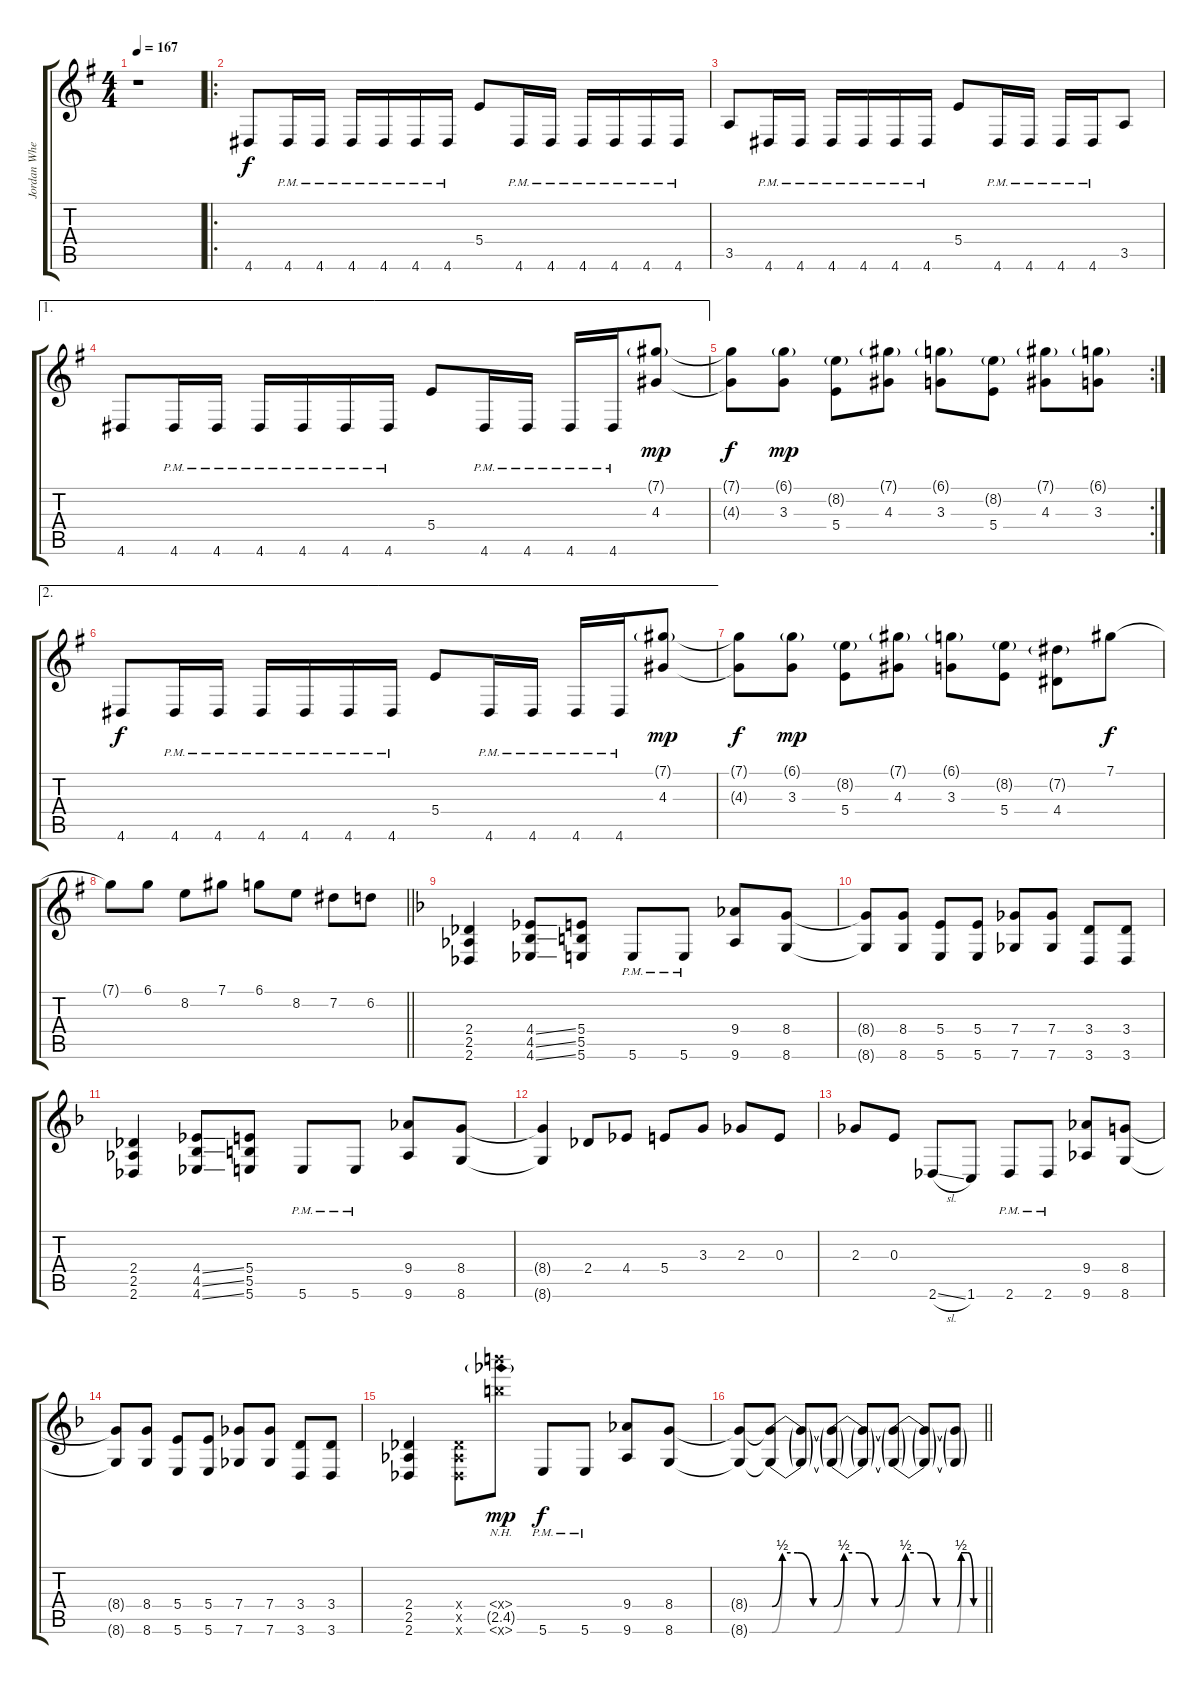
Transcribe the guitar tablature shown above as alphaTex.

\track ("Jordan Whelan" "Jordan Whe") {instrument distortionguitar}
\staff {score tabs}
\tuning (Db4 Ab3 E3 B2 Gb2 B1) {hide}
\ts (4 4)
\tempo 167
\clef g2
\ks g
r.1{dy f instrument distortionguitar} |
\ro
4.6.8 4.6{pm}.16 4.6{pm}.16 4.6{pm}.16 4.6{pm}.16 4.6{pm}.16 4.6{pm}.16 5.4.8 4.6{pm}.16 4.6{pm}.16 4.6{pm}.16 4.6{pm}.16 4.6{pm}.16 4.6{pm}.16 |
3.5.8 4.6{pm}.16 4.6{pm}.16 4.6{pm}.16 4.6{pm}.16 4.6{pm}.16 4.6{pm}.16 5.4.8 4.6{pm}.16 4.6{pm}.16 4.6{pm}.16 4.6{pm}.16 3.5.8 |
\ae 1
4.6.8 4.6{pm}.16 4.6{pm}.16 4.6{pm}.16 4.6{pm}.16 4.6{pm}.16 4.6{pm}.16 5.4.8 4.6{pm}.16 4.6{pm}.16 4.6{pm}.16 4.6{pm}.16 (7.1{g} 4.3).8{dy mp} |
\rc 2
(7.1{t} 4.3{t}).8{dy f} (6.1{g} 3.3).8{dy mp} (8.2{g} 5.4).8 (7.1{g} 4.3).8 (6.1{g} 3.3).8 (8.2{g} 5.4).8 (7.1{g} 4.3).8 (6.1{g} 3.3).8 |
\ae 2
4.6.8{dy f} 4.6{pm}.16 4.6{pm}.16 4.6{pm}.16 4.6{pm}.16 4.6{pm}.16 4.6{pm}.16 5.4.8 4.6{pm}.16 4.6{pm}.16 4.6{pm}.16 4.6{pm}.16 (7.1{g} 4.3).8{dy mp} |
(7.1{t} 4.3{t}).8{dy f} (6.1{g} 3.3).8{dy mp} (8.2{g} 5.4).8 (7.1{g} 4.3).8 (6.1{g} 3.3).8 (8.2{g} 5.4).8 (7.2{g} 4.4).8 7.1.8{dy f} |
\barLineRight lightlight
7.1{t}.8 6.1.8 8.2.8 7.1.8 6.1.8 8.2.8 7.2.8 6.2.8 |
\ks f
(2.4 2.5 2.6).4 (4.4{ss} 4.5{ss} 4.6{ss}).8 (5.4 5.5 5.6).8 5.6{pm}.8 5.6{pm}.8 (9.4 9.6).8 (8.4 8.6).8 |
(8.4{t} 8.6{t}).8 (8.4 8.6).8 (5.4 5.6).8 (5.4 5.6).8 (7.4 7.6).8 (7.4 7.6).8 (3.4 3.6).8 (3.4 3.6).8 |
(2.4 2.5 2.6).4 (4.4{ss} 4.5{ss} 4.6{ss}).8 (5.4 5.5 5.6).8 5.6{pm}.8 5.6{pm}.8 (9.4 9.6).8 (8.4 8.6).8 |
(8.4{t} 8.6{t}).4 2.4.8 4.4.8 5.4.8 3.3.8 2.3.8 0.3.8 |
2.3.8 0.3.8 2.6{sl}.8 1.6.8 2.6{pm}.8 2.6{pm}.8 (9.4 9.6).8 (8.4 8.6).8 |
(8.4{t} 8.6{t}).8 (8.4 8.6).8 (5.4 5.6).8 (5.4 5.6).8 (7.4 7.6).8 (7.4 7.6).8 (3.4 3.6).8 (3.4 3.6).8 |
(2.4 2.5 2.6).4 (2.4{x} 2.5{x} 2.6{x}).8 (2.4{nh x} 2.5{nh g} 2.6{nh x}).8{dy mp} 5.6{pm}.8{dy f} 5.6{pm}.8 (9.4 9.6).8 (8.4 8.6).8 |
\barLineRight lightlight
(8.4{t} 8.6{t}).8 (8.4{be (custom 0 0 10 2 25 2 40 0 60 0) t} 8.6{be (custom 0 0 10 2 25 2 40 0 60 0) t}).8 (8.4{t} 8.6{t}).8 (8.4{be (custom 0 0 10 2 25 2 40 0 60 0) t} 8.6{be (custom 0 0 10 2 25 2 40 0 60 0) t}).8 (8.4{t} 8.6{t}).8 (8.4{be (custom 0 0 10 2 25 2 40 0 60 0) t} 8.6{be (custom 0 0 10 2 25 2 40 0 60 0) t}).8 (8.4{t} 8.6{t}).8 (8.4{be (custom 0 0 10 2 25 2 40 0 60 0) t} 8.6{be (custom 0 0 10 2 25 2 40 0 60 0) t}).8
